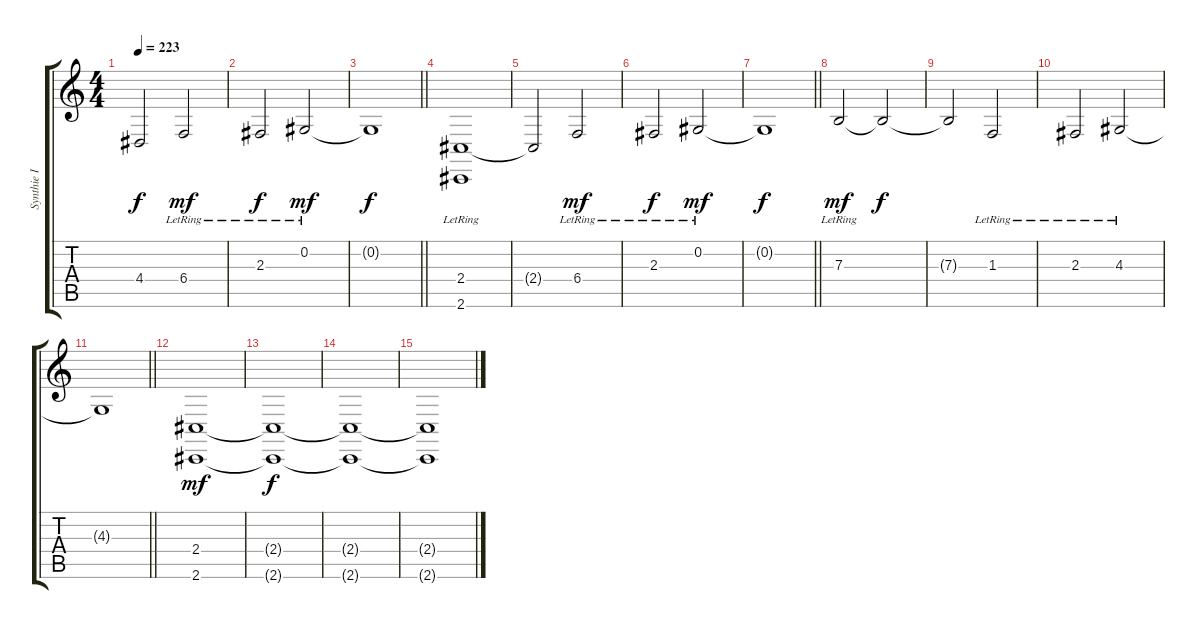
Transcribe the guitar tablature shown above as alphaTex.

\track ("Synthie I" "Synthie I") {instrument lead2sawtooth}
\staff {score tabs}
\tuning (Db4 Ab3 E3 B2 Gb2 B1) {hide}
\ts (4 4)
\tempo 223
\clef g2
\ks c
4.4{t}.2{dy f} 6.4{lr}.2{dy mf} |
2.3{lr}.2{dy f} 0.2{lr}.2{dy mf} |
\barLineRight lightlight
0.2{t}.1{dy f} |
(2.4{lr} 2.6{lr}).1{volume 14 instrument electricgrandpiano} |
2.4{t}.2 6.4{lr}.2{dy mf} |
2.3{lr}.2{dy f} 0.2{lr}.2{dy mf} |
\barLineRight lightlight
0.2{t}.1{dy f} |
7.3{lr}.2{dy mf} 7.3{t}.2{dy f} |
7.3{t}.2 1.3{lr}.2 |
2.3{lr}.2 4.3{lr}.2 |
\barLineRight lightlight
4.3{t}.1 |
(2.4 2.6).1{dy mf} |
(2.4{t} 2.6{t}).1{dy f} |
(2.4{t} 2.6{t}).1 |
(2.4{t} 2.6{t}).1
